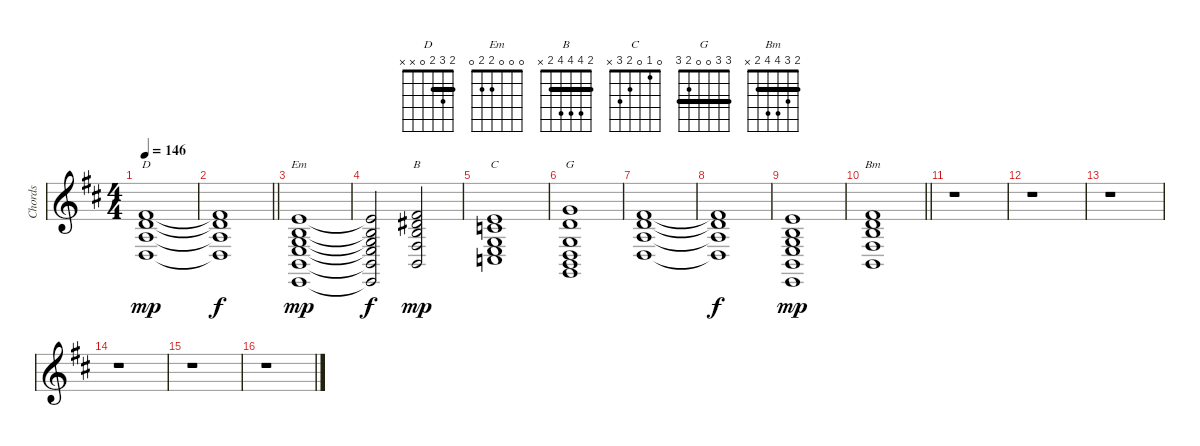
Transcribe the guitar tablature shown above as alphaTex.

\track ("Chords" "Chords") {instrument stringensemble1}
\staff {score}
\tuning (E4 B3 G3 D3 A2 E2) {hide}
\chord ("D" 2 3 2 0 x x) {barre 2}
\chord ("Em" 0 0 0 2 2 0)
\chord ("B" 2 4 4 4 2 x) {barre 2}
\chord ("C" 0 1 0 2 3 x)
\chord ("G" 3 3 0 0 2 3) {barre 3}
\chord ("Bm" 2 3 4 4 2 x) {barre 2}
\ts (4 4)
\tempo 146
\clef g2
\ks bminor
(2.1 3.2 2.3 0.4).1{ch "D" dy mp} |
\barLineRight lightlight
(2.1{t} 3.2{t} 2.3{t} 0.4{t}).1{dy f} |
\section ("" "")
(0.1 0.2 0.3 2.4 2.5 0.6).1{ch "Em" dy mp} |
(0.1{t} 0.2{t} 0.3{t} 2.4{t} 2.5{t} 0.6{t}).2{dy f} (2.1 4.2 4.3 4.4 2.5).2{ch "B" dy mp} |
(0.1 1.2 0.3 2.4 3.5).1{ch "C"} |
(3.1 3.2 0.3 0.4 2.5 3.6).1{ch "G"} |
(2.1 3.2 2.3 0.4).1 |
(2.1{t} 3.2{t} 2.3{t} 0.4{t}).1{dy f} |
(0.1 0.2 0.3 2.4 2.5 0.6).1{dy mp} |
\barLineRight lightlight
(2.1 3.2 4.3 4.4 2.5).1{ch "Bm"} |
\section ("" "")
r.1 |
r.1 |
r.1 |
r.1 |
r.1 |
r.1
